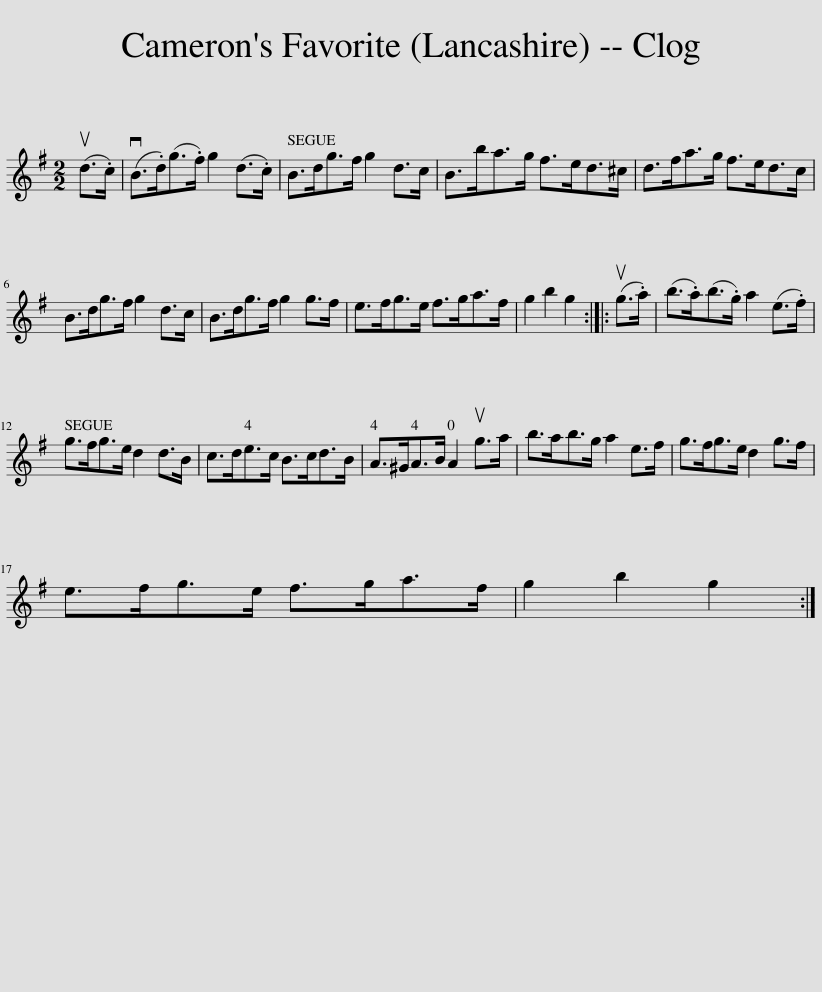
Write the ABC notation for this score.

X:1
L:1/8
M:2/2
I:linebreak $
K:G
V:1 treble
V:1
 (ud>.c) | (vB>.d)(g>.f) g2 (d>.c) | B>dg>f g2 d>c | B>ba>g f>ed>^c | d>fa>g f>ed>c |$ %5
 B>dg>f g2 d>c | B>dg>f g2 g>f | e>fg>e f>ga>f | g2 b2 g2 :: (ug>.a) | %10
 (b>.a)(b>.g) a2 (e>.f) |$ g>fg>e d2 d>B | c>de>c B>cd>B | A>^GA>B A2 ug>a | b>ab>g a2 e>f | %15
 g>fg>e d2 g>f |$ e>fg>e f>ga>f | g2 b2 g2 :| %18
